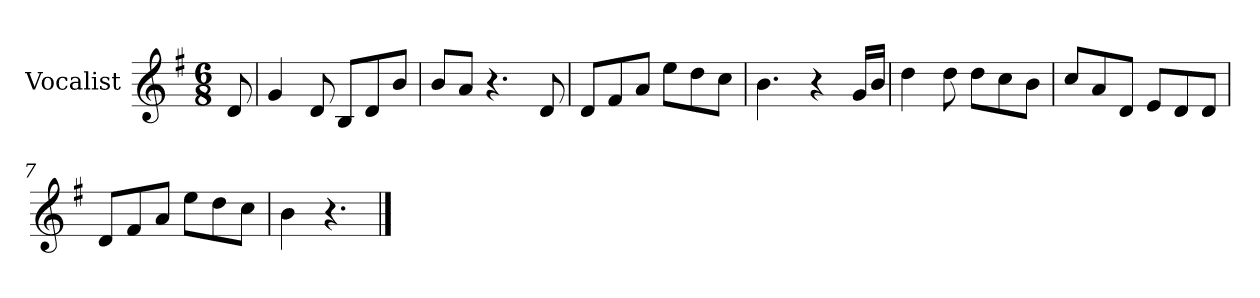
**kern
*part1
*staff1
*I"Vocalist
*k[f#]
*G:
*M6/8
=
8d
=1
4g
8d
8BL
8d
8bJ
=2
8bL
8aJ
4.r
8d
=3
8dL
8f#
8aJ
8eeL
8dd
8ccJ
=4
4.b
4r
16gLL
16bJJ
=5
4dd
8dd
8ddL
8cc
8bJ
=6
8ccL
8a
8dJ
8eL
8d
8dJ
=7
8dL
8f#
8aJ
8eeL
8dd
8ccJ
=8
4b
4.r
==
*-
